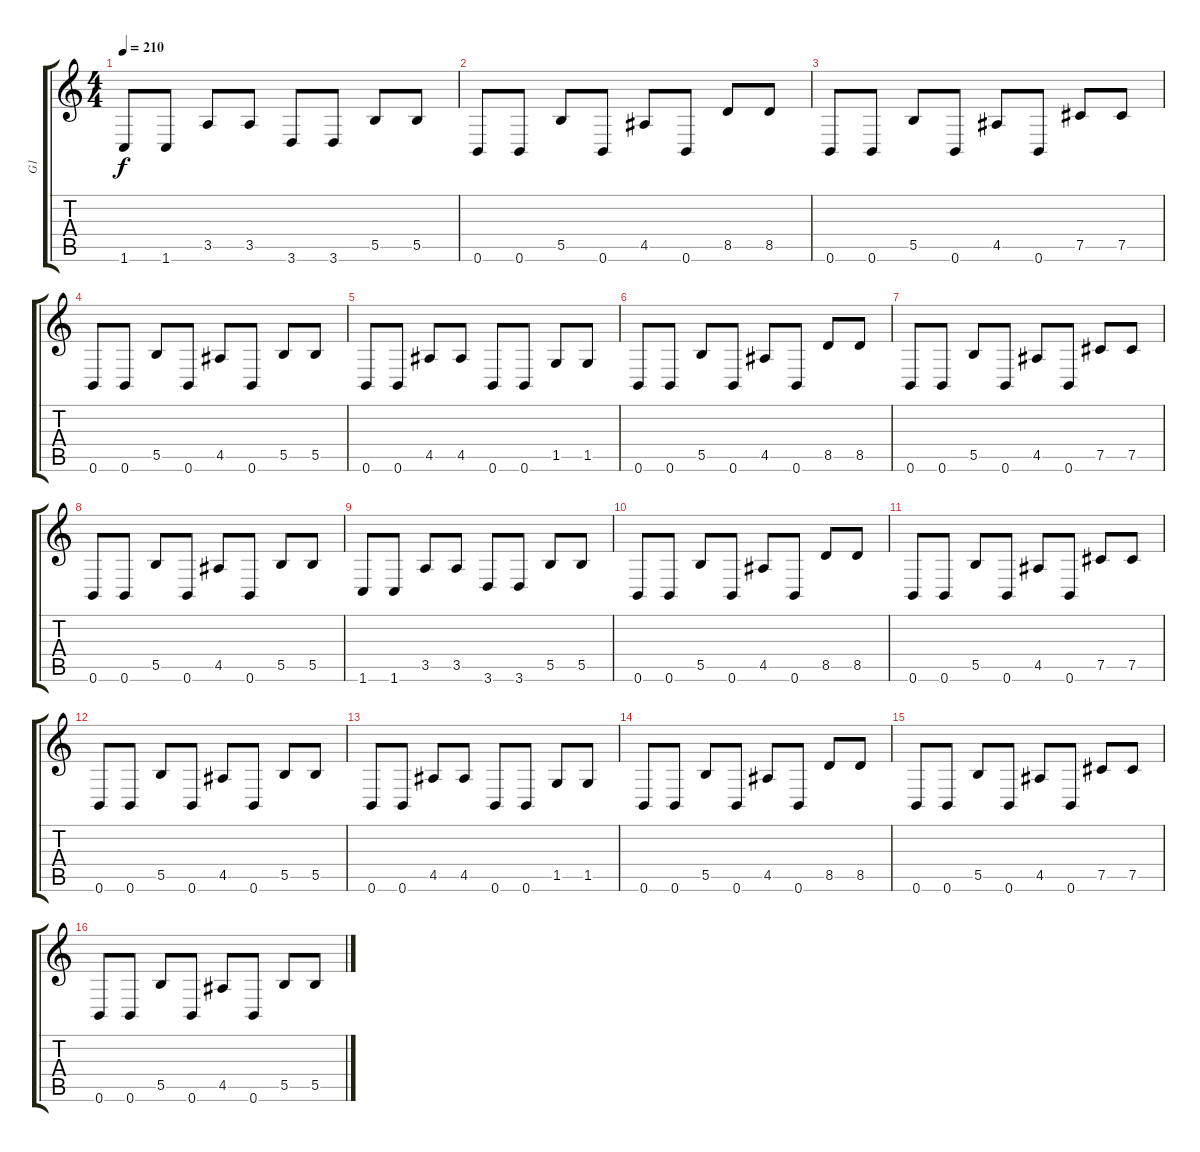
\track ("G1" "G1") {instrument distortionguitar}
\staff {score tabs}
\tuning (Db4 Ab3 E3 B2 Gb2 B1) {hide}
\ts (4 4)
\tempo 210
\clef g2
\ks c
1.6.8{dy f} 1.6.8 3.5.8 3.5.8 3.6.8 3.6.8 5.5.8 5.5.8 |
0.6.8 0.6.8 5.5.8 0.6.8 4.5.8 0.6.8 8.5.8 8.5.8 |
0.6.8 0.6.8 5.5.8 0.6.8 4.5.8 0.6.8 7.5.8 7.5.8 |
0.6.8 0.6.8 5.5.8 0.6.8 4.5.8 0.6.8 5.5.8 5.5.8 |
0.6.8 0.6.8 4.5.8 4.5.8 0.6.8 0.6.8 1.5.8 1.5.8 |
0.6.8 0.6.8 5.5.8 0.6.8 4.5.8 0.6.8 8.5.8 8.5.8 |
0.6.8 0.6.8 5.5.8 0.6.8 4.5.8 0.6.8 7.5.8 7.5.8 |
0.6.8 0.6.8 5.5.8 0.6.8 4.5.8 0.6.8 5.5.8 5.5.8 |
1.6.8 1.6.8 3.5.8 3.5.8 3.6.8 3.6.8 5.5.8 5.5.8 |
0.6.8 0.6.8 5.5.8 0.6.8 4.5.8 0.6.8 8.5.8 8.5.8 |
0.6.8 0.6.8 5.5.8 0.6.8 4.5.8 0.6.8 7.5.8 7.5.8 |
0.6.8 0.6.8 5.5.8 0.6.8 4.5.8 0.6.8 5.5.8 5.5.8 |
0.6.8 0.6.8 4.5.8 4.5.8 0.6.8 0.6.8 1.5.8 1.5.8 |
0.6.8 0.6.8 5.5.8 0.6.8 4.5.8 0.6.8 8.5.8 8.5.8 |
0.6.8 0.6.8 5.5.8 0.6.8 4.5.8 0.6.8 7.5.8 7.5.8 |
0.6.8 0.6.8 5.5.8 0.6.8 4.5.8 0.6.8 5.5.8 5.5.8
